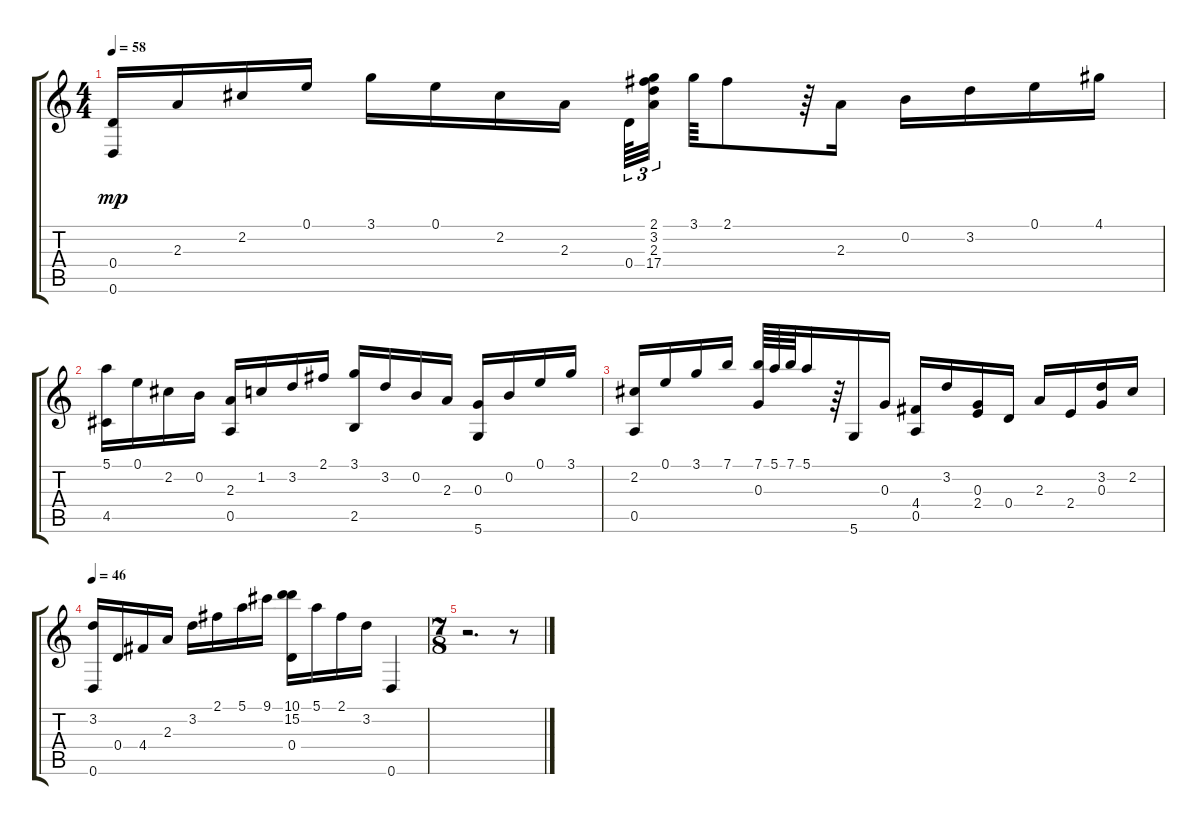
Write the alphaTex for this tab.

\track "" {instrument acousticguitarnylon}
\staff {score tabs}
\tuning (E4 B3 G3 D3 A2 D2) {hide}
\ts (4 4)
\tempo 58
\clef g2
\ks c
(0.4 0.6).16{dy mp} 2.3.16 2.2.16 0.1.16 3.1.16 0.1.16 2.2.16 2.3.16 0.4.64{tu (3 2)} (2.1 3.2 2.3 17.4).32{tu (3 2)} 3.1.64 2.1.8 r.64 2.3.16 0.2.16 3.2.16 0.1.16 4.1.16 |
(5.1 4.5).16 0.1.16 2.2.16 0.2.16 (2.3 0.5).16 1.2.16 3.2.16 2.1.16 (3.1 2.5).16 3.2.16 0.2.16 2.3.16 (0.3 5.6).16 0.2.16 0.1.16 3.1.16 |
(2.2 0.5).16 0.1.16 3.1.16 7.1.16 (7.1 0.3).64 5.1.64 7.1.64 5.1.16 r.64 5.6.16 0.3.16 (4.4 0.5).16 3.2.16 (0.3 2.4).16 0.4.16 2.3.16 2.4.16 (3.2 0.3).16 2.2.16 |
\tempo 46
(3.2 0.6).16 0.4.16 4.4.16 2.3.16 3.2.16 2.1.16 5.1.16 9.1.16 (10.1 15.2 0.4).16 5.1.16 2.1.16 3.2.16 0.6.4 |
\ts (7 8)
r.2{d} r.8
